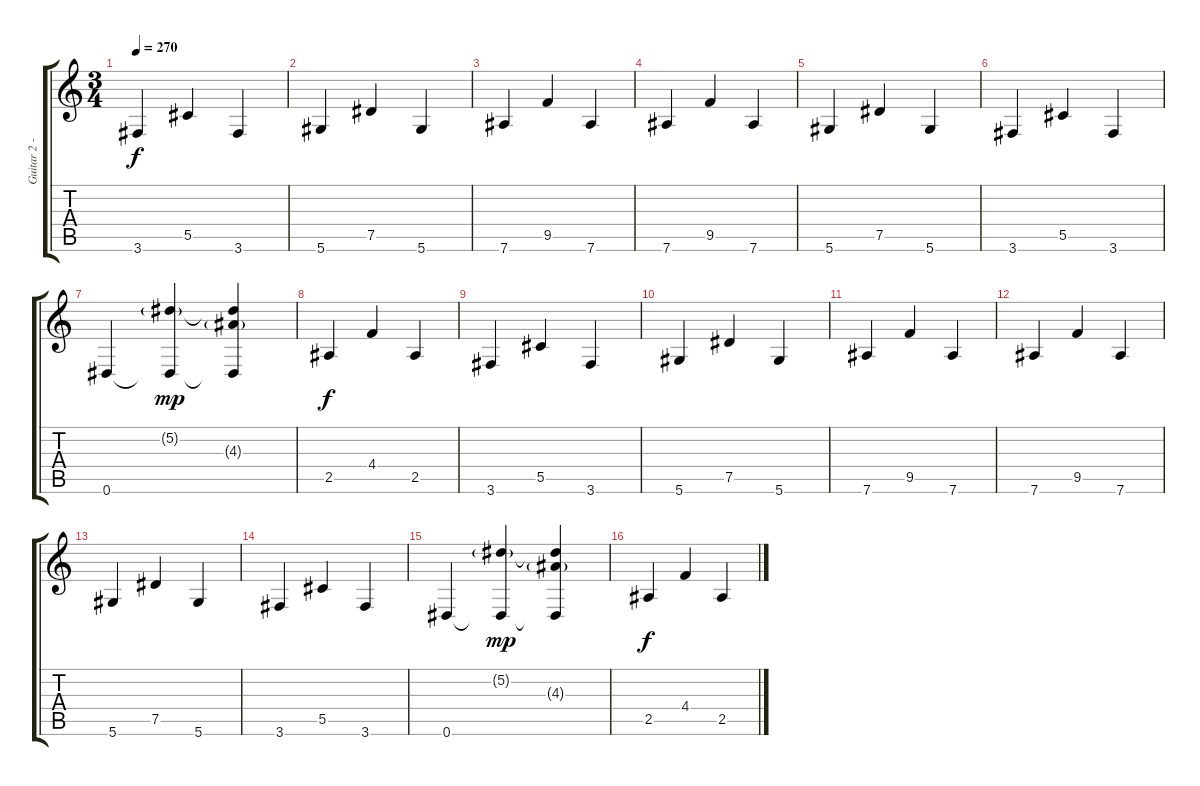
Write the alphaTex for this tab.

\track ("Guitar 2 - Jade" "Guitar 2 -") {instrument electricguitarmuted}
\staff {score tabs}
\tuning (Eb4 Bb3 Gb3 Db3 Ab2 Eb2) {hide}
\ts (3 4)
\tempo 270
\clef g2
\ks c
3.6.4{dy f} 5.5.4 3.6.4 |
5.6.4 7.5.4 5.6.4 |
7.6.4 9.5.4 7.6.4 |
7.6.4 9.5.4 7.6.4 |
5.6.4 7.5.4 5.6.4 |
3.6.4 5.5.4 3.6.4 |
0.6.4 (5.2{g} 0.6{t}).4{dy mp} (5.2{t} 4.3{g} 0.6{t}).4 |
2.5.4{dy f} 4.4.4 2.5.4 |
3.6.4 5.5.4 3.6.4 |
5.6.4 7.5.4 5.6.4 |
7.6.4 9.5.4 7.6.4 |
7.6.4 9.5.4 7.6.4 |
5.6.4 7.5.4 5.6.4 |
3.6.4 5.5.4 3.6.4 |
0.6.4 (5.2{g} 0.6{t}).4{dy mp} (5.2{t} 4.3{g} 0.6{t}).4 |
2.5.4{dy f} 4.4.4 2.5.4
